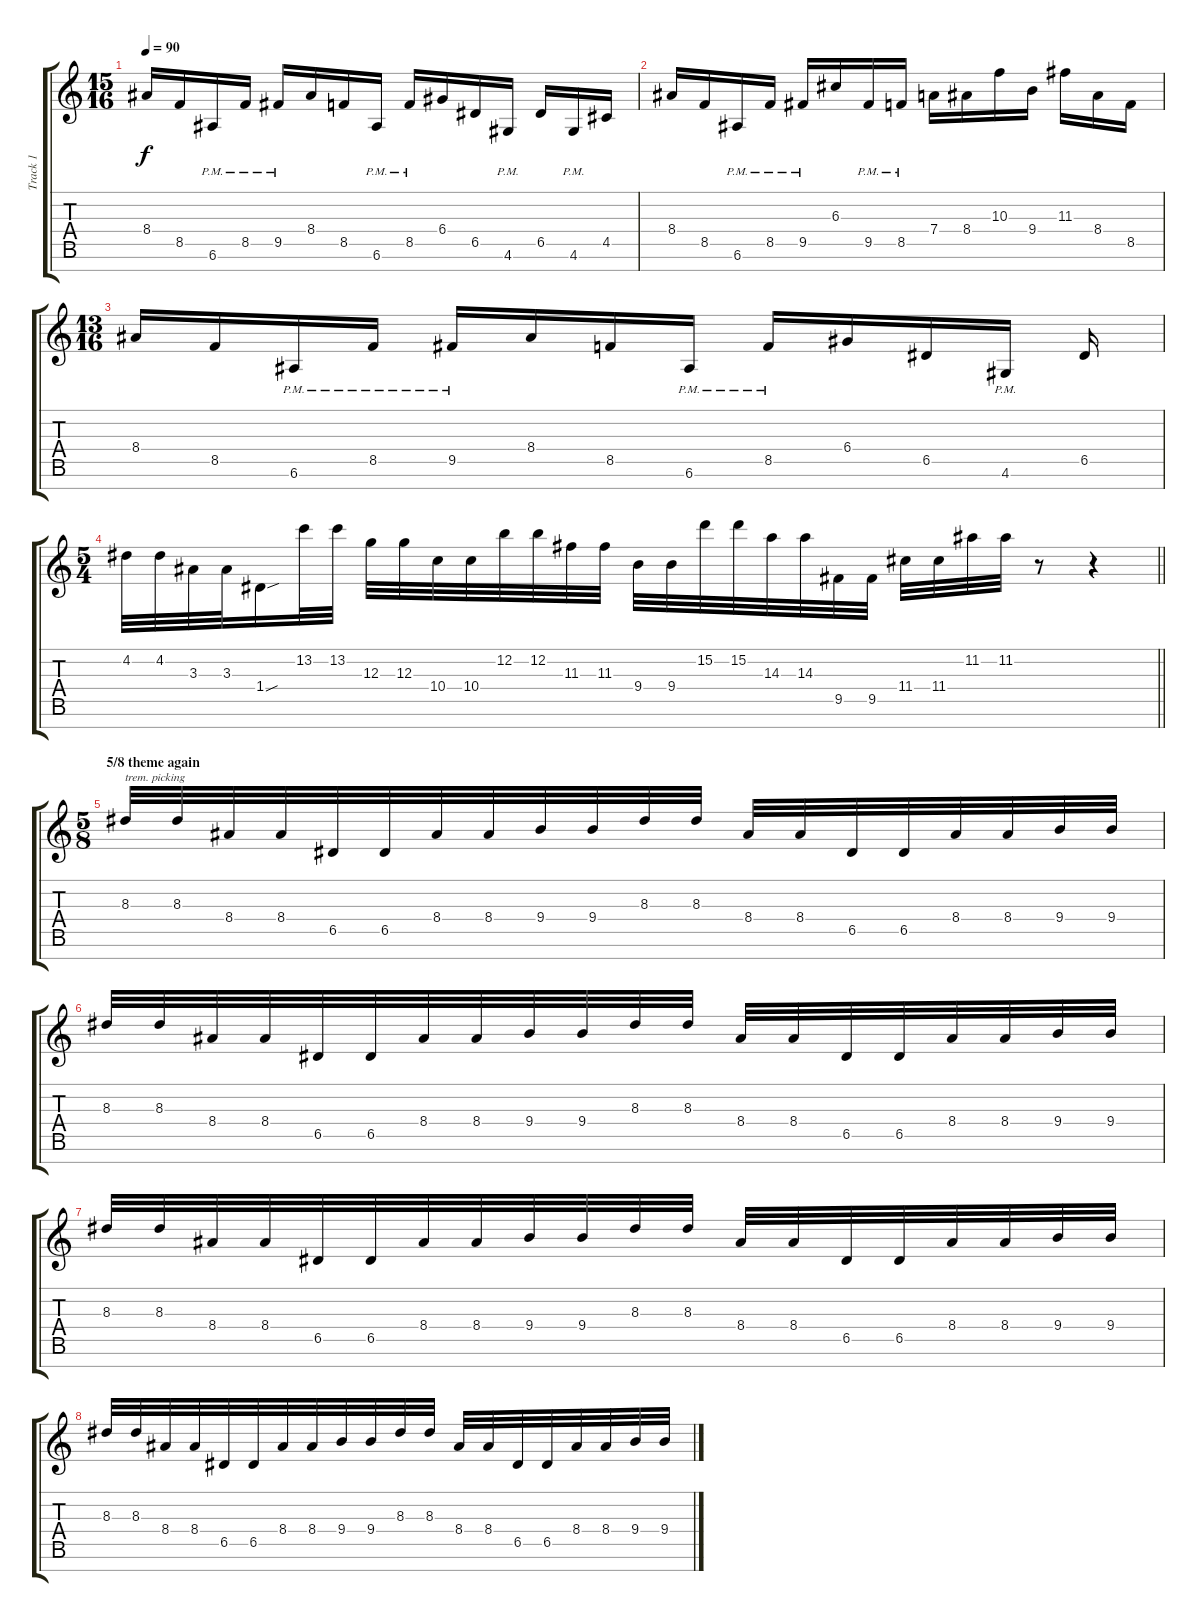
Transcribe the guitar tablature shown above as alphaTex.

\track ("Track 1" "Track 1") {instrument overdrivenguitar}
\staff {score tabs}
\tuning (E4 B3 G3 D3 A2 E2 B1) {hide}
\ts (15 16)
\tempo 90
\clef g2
\ks c
8.4.16{dy f} 8.5.16 6.6{pm}.16 8.5{pm}.16 9.5{pm}.16 8.4.16 8.5.16 6.6{pm}.16 8.5{pm}.16 6.4.16 6.5.16 4.6{pm}.16 6.5.16 4.6{pm}.16 4.5.16 |
8.4.16 8.5.16 6.6{pm}.16 8.5{pm}.16 9.5{pm}.16 6.3.16 9.5{pm}.16 8.5{pm}.16 7.4.16 8.4.16 10.3.16 9.4.16 11.3.16 8.4.16 8.5.16 |
\ts (13 16)
8.4.16 8.5.16 6.6{pm}.16 8.5{pm}.16 9.5{pm}.16 8.4.16 8.5.16 6.6{pm}.16 8.5{pm}.16 6.4.16 6.5.16 4.6{pm}.16 6.5.16 |
\ts (5 4)
\barLineRight lightlight
4.2.32 4.2.32 3.3.32 3.3.32 1.4{sou}.16 13.2.32 13.2.32 12.3.32 12.3.32 10.4.32 10.4.32 12.2.32 12.2.32 11.3.32 11.3.32 9.4.32 9.4.32 15.2.32 15.2.32 14.3.32 14.3.32 9.5.32 9.5.32 11.4.32 11.4.32 11.2.32 11.2.32 r.8 r.4 |
\ts (5 8)
\section ("" "5/8 theme again")
8.3.32{txt "trem. picking"} 8.3.32 8.4.32 8.4.32 6.5.32 6.5.32 8.4.32 8.4.32 9.4.32 9.4.32 8.3.32 8.3.32 8.4.32 8.4.32 6.5.32 6.5.32 8.4.32 8.4.32 9.4.32 9.4.32 |
8.3.32 8.3.32 8.4.32 8.4.32 6.5.32 6.5.32 8.4.32 8.4.32 9.4.32 9.4.32 8.3.32 8.3.32 8.4.32 8.4.32 6.5.32 6.5.32 8.4.32 8.4.32 9.4.32 9.4.32 |
8.3.32 8.3.32 8.4.32 8.4.32 6.5.32 6.5.32 8.4.32 8.4.32 9.4.32 9.4.32 8.3.32 8.3.32 8.4.32 8.4.32 6.5.32 6.5.32 8.4.32 8.4.32 9.4.32 9.4.32 |
8.3.32 8.3.32 8.4.32 8.4.32 6.5.32 6.5.32 8.4.32 8.4.32 9.4.32 9.4.32 8.3.32 8.3.32 8.4.32 8.4.32 6.5.32 6.5.32 8.4.32 8.4.32 9.4.32 9.4.32
